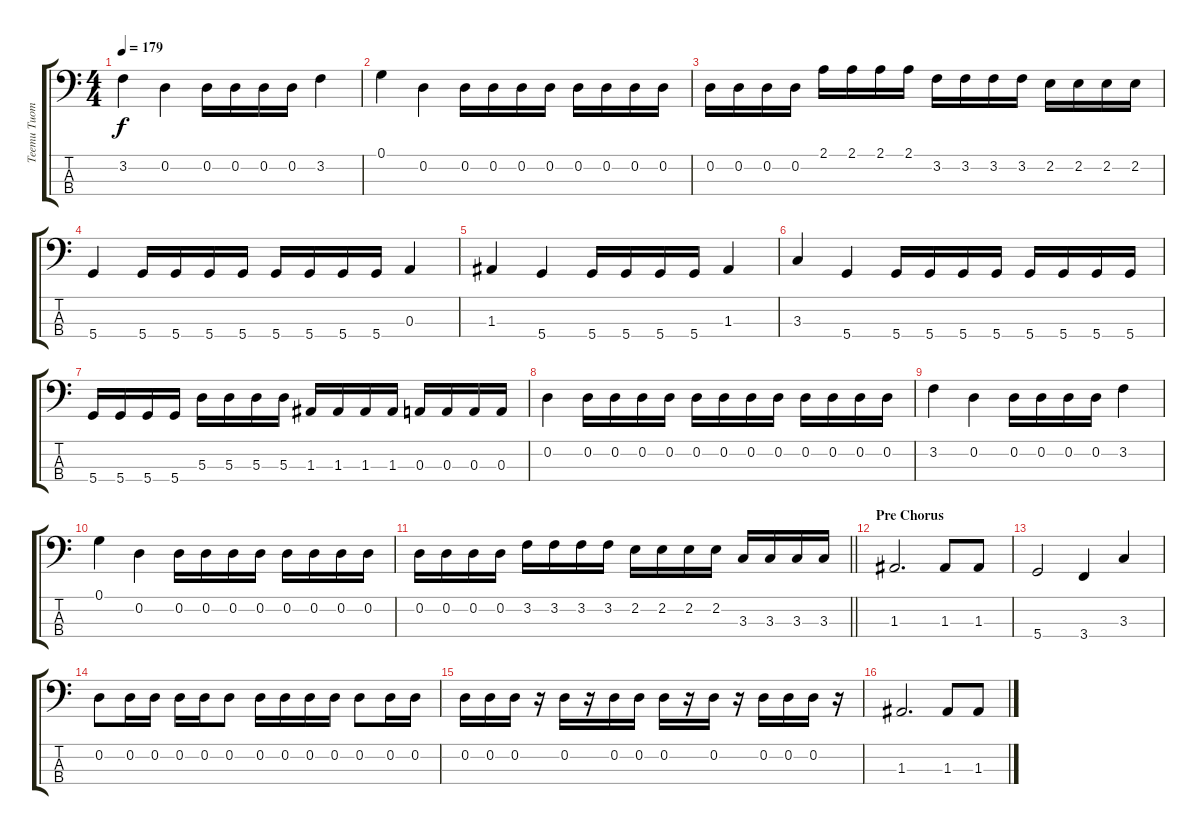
\track ("Teemu Tuominen (Bass)" "Teemu Tuom") {instrument electricbassfinger}
\staff {score tabs}
\tuning (G2 D2 A1 D1) {hide}
\ts (4 4)
\tempo 179
\clef f4
\ks c
3.2.4{dy f} 0.2.4 0.2.16 0.2.16 0.2.16 0.2.16 3.2.4 |
0.1.4 0.2.4 0.2.16 0.2.16 0.2.16 0.2.16 0.2.16 0.2.16 0.2.16 0.2.16 |
0.2.16 0.2.16 0.2.16 0.2.16 2.1.16 2.1.16 2.1.16 2.1.16 3.2.16 3.2.16 3.2.16 3.2.16 2.2.16 2.2.16 2.2.16 2.2.16 |
5.4.4 5.4.16 5.4.16 5.4.16 5.4.16 5.4.16 5.4.16 5.4.16 5.4.16 0.3.4 |
1.3.4 5.4.4 5.4.16 5.4.16 5.4.16 5.4.16 1.3.4 |
3.3.4 5.4.4 5.4.16 5.4.16 5.4.16 5.4.16 5.4.16 5.4.16 5.4.16 5.4.16 |
5.4.16 5.4.16 5.4.16 5.4.16 5.3.16 5.3.16 5.3.16 5.3.16 1.3.16 1.3.16 1.3.16 1.3.16 0.3.16 0.3.16 0.3.16 0.3.16 |
0.2.4 0.2.16 0.2.16 0.2.16 0.2.16 0.2.16 0.2.16 0.2.16 0.2.16 0.2.16 0.2.16 0.2.16 0.2.16 |
3.2.4 0.2.4 0.2.16 0.2.16 0.2.16 0.2.16 3.2.4 |
0.1.4 0.2.4 0.2.16 0.2.16 0.2.16 0.2.16 0.2.16 0.2.16 0.2.16 0.2.16 |
\barLineRight lightlight
0.2.16 0.2.16 0.2.16 0.2.16 3.2.16 3.2.16 3.2.16 3.2.16 2.2.16 2.2.16 2.2.16 2.2.16 3.3.16 3.3.16 3.3.16 3.3.16 |
\section ("" "Pre Chorus")
1.3.2{d} 1.3.8 1.3.8 |
5.4.2 3.4.4 3.3.4 |
0.2.8 0.2.16 0.2.16 0.2.16 0.2.16 0.2.8 0.2.16 0.2.16 0.2.16 0.2.16 0.2.8 0.2.16 0.2.16 |
0.2.16 0.2.16 0.2.16 r.16 0.2.16 r.16 0.2.16 0.2.16 0.2.16 r.16 0.2.16 r.16 0.2.16 0.2.16 0.2.16 r.16 |
1.3.2{d} 1.3.8 1.3.8
